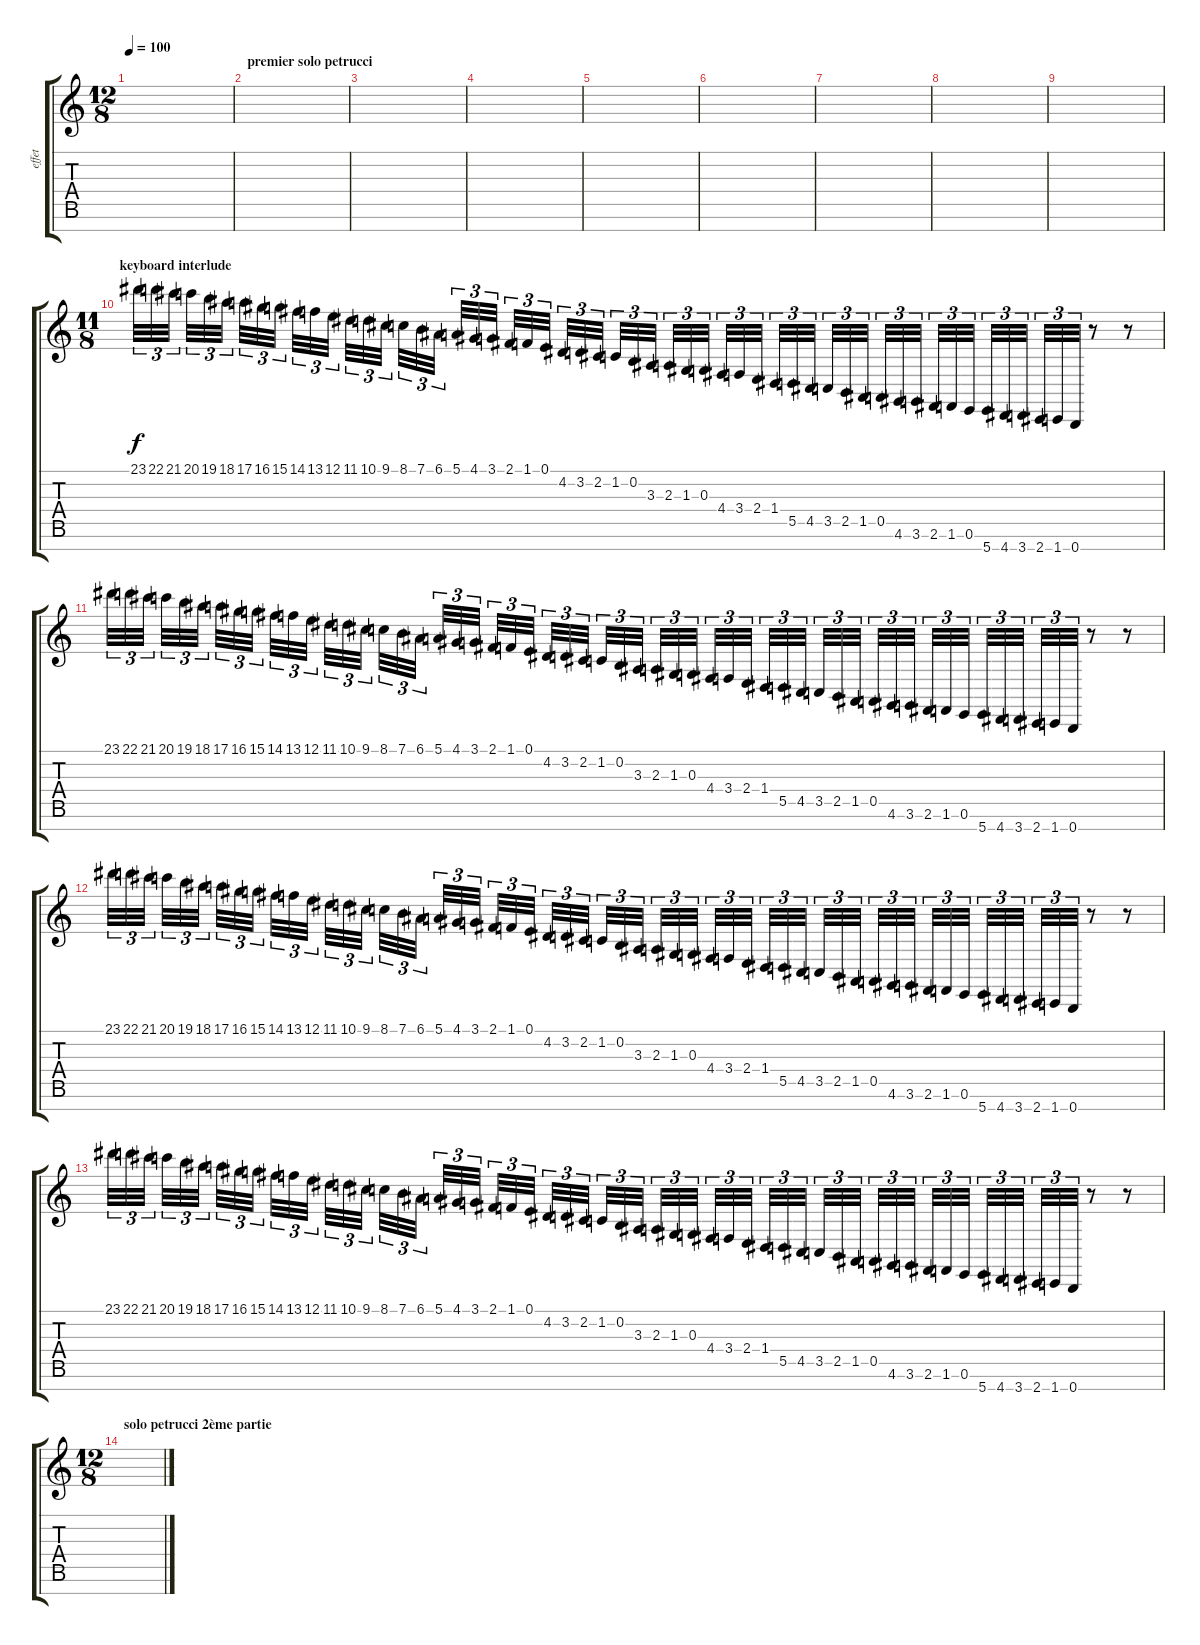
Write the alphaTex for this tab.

\track ("effet" "effet") {instrument birdtweet}
\staff {score tabs}
\tuning (E4 B3 G3 D3 A2 E2 B1) {hide}
\ts (12 8)
\tempo 100
\clef g2
\ks c
|
\section ("" "premier solo petrucci")
|
|
|
|
|
|
|
|
\ts (11 8)
\section ("" "keyboard interlude")
23.1.32{tu (3 2)} 22.1.32{tu (3 2)} 21.1.32{tu (3 2)} 20.1.32{tu (3 2)} 19.1.32{tu (3 2)} 18.1.32{tu (3 2)} 17.1.32{tu (3 2)} 16.1.32{tu (3 2)} 15.1.32{tu (3 2)} 14.1.32{tu (3 2)} 13.1.32{tu (3 2)} 12.1.32{tu (3 2)} 11.1.32{tu (3 2)} 10.1.32{tu (3 2)} 9.1.32{tu (3 2)} 8.1.32{tu (3 2)} 7.1.32{tu (3 2)} 6.1.32{tu (3 2)} 5.1.32{tu (3 2)} 4.1.32{tu (3 2)} 3.1.32{tu (3 2)} 2.1.32{tu (3 2)} 1.1.32{tu (3 2)} 0.1.32{tu (3 2)} 4.2.32{tu (3 2)} 3.2.32{tu (3 2)} 2.2.32{tu (3 2)} 1.2.32{tu (3 2)} 0.2.32{tu (3 2)} 3.3.32{tu (3 2)} 2.3.32{tu (3 2)} 1.3.32{tu (3 2)} 0.3.32{tu (3 2)} 4.4.32{tu (3 2)} 3.4.32{tu (3 2)} 2.4.32{tu (3 2)} 1.4.32{tu (3 2)} 5.5.32{tu (3 2)} 4.5.32{tu (3 2)} 3.5.32{tu (3 2)} 2.5.32{tu (3 2)} 1.5.32{tu (3 2)} 0.5.32{tu (3 2)} 4.6.32{tu (3 2)} 3.6.32{tu (3 2)} 2.6.32{tu (3 2)} 1.6.32{tu (3 2)} 0.6.32{tu (3 2)} 5.7.32{tu (3 2)} 4.7.32{tu (3 2)} 3.7.32{tu (3 2)} 2.7.32{tu (3 2)} 1.7.32{tu (3 2)} 0.7.32{tu (3 2)} r.8 r.8 |
23.1.32{tu (3 2)} 22.1.32{tu (3 2)} 21.1.32{tu (3 2)} 20.1.32{tu (3 2)} 19.1.32{tu (3 2)} 18.1.32{tu (3 2)} 17.1.32{tu (3 2)} 16.1.32{tu (3 2)} 15.1.32{tu (3 2)} 14.1.32{tu (3 2)} 13.1.32{tu (3 2)} 12.1.32{tu (3 2)} 11.1.32{tu (3 2)} 10.1.32{tu (3 2)} 9.1.32{tu (3 2)} 8.1.32{tu (3 2)} 7.1.32{tu (3 2)} 6.1.32{tu (3 2)} 5.1.32{tu (3 2)} 4.1.32{tu (3 2)} 3.1.32{tu (3 2)} 2.1.32{tu (3 2)} 1.1.32{tu (3 2)} 0.1.32{tu (3 2)} 4.2.32{tu (3 2)} 3.2.32{tu (3 2)} 2.2.32{tu (3 2)} 1.2.32{tu (3 2)} 0.2.32{tu (3 2)} 3.3.32{tu (3 2)} 2.3.32{tu (3 2)} 1.3.32{tu (3 2)} 0.3.32{tu (3 2)} 4.4.32{tu (3 2)} 3.4.32{tu (3 2)} 2.4.32{tu (3 2)} 1.4.32{tu (3 2)} 5.5.32{tu (3 2)} 4.5.32{tu (3 2)} 3.5.32{tu (3 2)} 2.5.32{tu (3 2)} 1.5.32{tu (3 2)} 0.5.32{tu (3 2)} 4.6.32{tu (3 2)} 3.6.32{tu (3 2)} 2.6.32{tu (3 2)} 1.6.32{tu (3 2)} 0.6.32{tu (3 2)} 5.7.32{tu (3 2)} 4.7.32{tu (3 2)} 3.7.32{tu (3 2)} 2.7.32{tu (3 2)} 1.7.32{tu (3 2)} 0.7.32{tu (3 2)} r.8 r.8 |
23.1.32{tu (3 2)} 22.1.32{tu (3 2)} 21.1.32{tu (3 2)} 20.1.32{tu (3 2)} 19.1.32{tu (3 2)} 18.1.32{tu (3 2)} 17.1.32{tu (3 2)} 16.1.32{tu (3 2)} 15.1.32{tu (3 2)} 14.1.32{tu (3 2)} 13.1.32{tu (3 2)} 12.1.32{tu (3 2)} 11.1.32{tu (3 2)} 10.1.32{tu (3 2)} 9.1.32{tu (3 2)} 8.1.32{tu (3 2)} 7.1.32{tu (3 2)} 6.1.32{tu (3 2)} 5.1.32{tu (3 2)} 4.1.32{tu (3 2)} 3.1.32{tu (3 2)} 2.1.32{tu (3 2)} 1.1.32{tu (3 2)} 0.1.32{tu (3 2)} 4.2.32{tu (3 2)} 3.2.32{tu (3 2)} 2.2.32{tu (3 2)} 1.2.32{tu (3 2)} 0.2.32{tu (3 2)} 3.3.32{tu (3 2)} 2.3.32{tu (3 2)} 1.3.32{tu (3 2)} 0.3.32{tu (3 2)} 4.4.32{tu (3 2)} 3.4.32{tu (3 2)} 2.4.32{tu (3 2)} 1.4.32{tu (3 2)} 5.5.32{tu (3 2)} 4.5.32{tu (3 2)} 3.5.32{tu (3 2)} 2.5.32{tu (3 2)} 1.5.32{tu (3 2)} 0.5.32{tu (3 2)} 4.6.32{tu (3 2)} 3.6.32{tu (3 2)} 2.6.32{tu (3 2)} 1.6.32{tu (3 2)} 0.6.32{tu (3 2)} 5.7.32{tu (3 2)} 4.7.32{tu (3 2)} 3.7.32{tu (3 2)} 2.7.32{tu (3 2)} 1.7.32{tu (3 2)} 0.7.32{tu (3 2)} r.8 r.8 |
23.1.32{tu (3 2)} 22.1.32{tu (3 2)} 21.1.32{tu (3 2)} 20.1.32{tu (3 2)} 19.1.32{tu (3 2)} 18.1.32{tu (3 2)} 17.1.32{tu (3 2)} 16.1.32{tu (3 2)} 15.1.32{tu (3 2)} 14.1.32{tu (3 2)} 13.1.32{tu (3 2)} 12.1.32{tu (3 2)} 11.1.32{tu (3 2)} 10.1.32{tu (3 2)} 9.1.32{tu (3 2)} 8.1.32{tu (3 2)} 7.1.32{tu (3 2)} 6.1.32{tu (3 2)} 5.1.32{tu (3 2)} 4.1.32{tu (3 2)} 3.1.32{tu (3 2)} 2.1.32{tu (3 2)} 1.1.32{tu (3 2)} 0.1.32{tu (3 2)} 4.2.32{tu (3 2)} 3.2.32{tu (3 2)} 2.2.32{tu (3 2)} 1.2.32{tu (3 2)} 0.2.32{tu (3 2)} 3.3.32{tu (3 2)} 2.3.32{tu (3 2)} 1.3.32{tu (3 2)} 0.3.32{tu (3 2)} 4.4.32{tu (3 2)} 3.4.32{tu (3 2)} 2.4.32{tu (3 2)} 1.4.32{tu (3 2)} 5.5.32{tu (3 2)} 4.5.32{tu (3 2)} 3.5.32{tu (3 2)} 2.5.32{tu (3 2)} 1.5.32{tu (3 2)} 0.5.32{tu (3 2)} 4.6.32{tu (3 2)} 3.6.32{tu (3 2)} 2.6.32{tu (3 2)} 1.6.32{tu (3 2)} 0.6.32{tu (3 2)} 5.7.32{tu (3 2)} 4.7.32{tu (3 2)} 3.7.32{tu (3 2)} 2.7.32{tu (3 2)} 1.7.32{tu (3 2)} 0.7.32{tu (3 2)} r.8 r.8 |
\ts (12 8)
\section ("" "solo petrucci 2ème partie")
